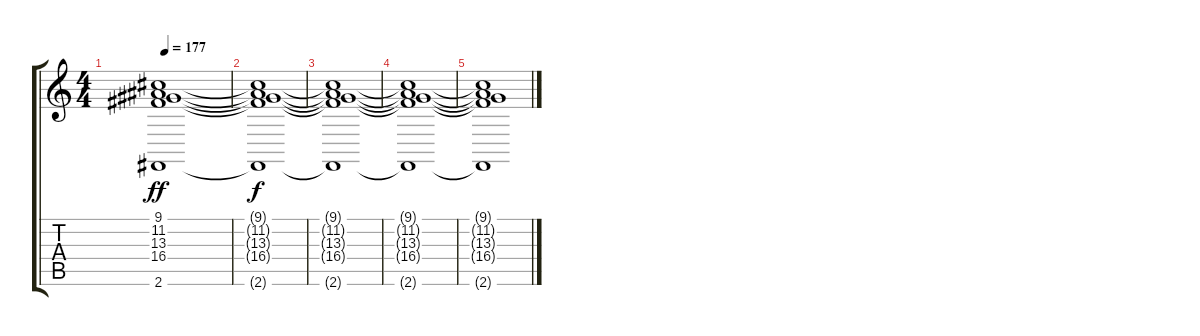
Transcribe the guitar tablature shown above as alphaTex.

\track "" {instrument pad3polysynth}
\staff {score tabs}
\tuning (E4 B3 G3 D3 A2 E2) {hide}
\ts (4 4)
\tempo 177
\clef g2
\ks c
(9.1 11.2 13.3 16.4 2.6).1{dy ff} |
(9.1{t} 11.2{t} 13.3{t} 16.4{t} 2.6{t}).1{dy f} |
(9.1{t} 11.2{t} 13.3{t} 16.4{t} 2.6{t}).1 |
(9.1{t} 11.2{t} 13.3{t} 16.4{t} 2.6{t}).1 |
(9.1{t} 11.2{t} 13.3{t} 16.4{t} 2.6{t}).1
